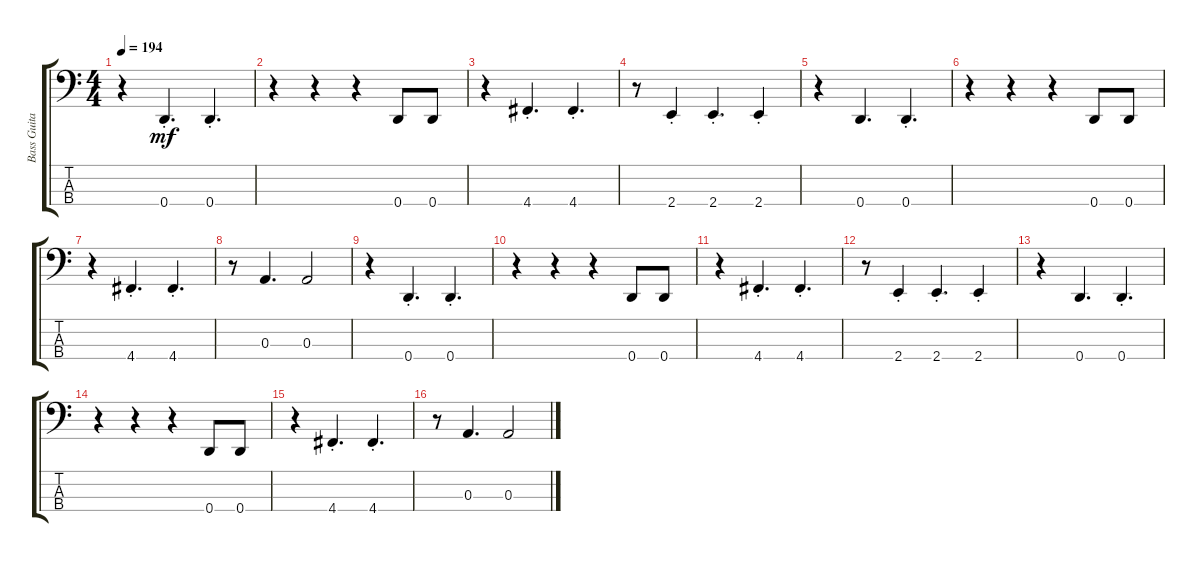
\track ("Bass Guitar" "Bass Guita") {instrument electricbassfinger}
\staff {score tabs}
\tuning (G2 D2 A1 D1) {hide}
\ts (4 4)
\tempo 194
\clef f4
\ks c
r.4{dy mf} 0.4{st}.4{d} 0.4{st}.4{d} |
r.4 r.4 r.4 0.4.8 0.4.8 |
r.4 4.4{st}.4{d} 4.4{st}.4{d} |
r.8 2.4{st}.4 2.4{st}.4{d} 2.4{st}.4 |
r.4 0.4.4{d} 0.4{st}.4{d} |
r.4 r.4 r.4 0.4.8 0.4.8 |
r.4 4.4{st}.4{d} 4.4{st}.4{d} |
r.8 0.3.4{d} 0.3.2 |
r.4 0.4{st}.4{d} 0.4{st}.4{d} |
r.4 r.4 r.4 0.4.8 0.4.8 |
r.4 4.4{st}.4{d} 4.4{st}.4{d} |
r.8 2.4{st}.4 2.4{st}.4{d} 2.4{st}.4 |
r.4 0.4.4{d} 0.4{st}.4{d} |
r.4 r.4 r.4 0.4.8 0.4.8 |
r.4 4.4{st}.4{d} 4.4{st}.4{d} |
r.8 0.3.4{d} 0.3.2
